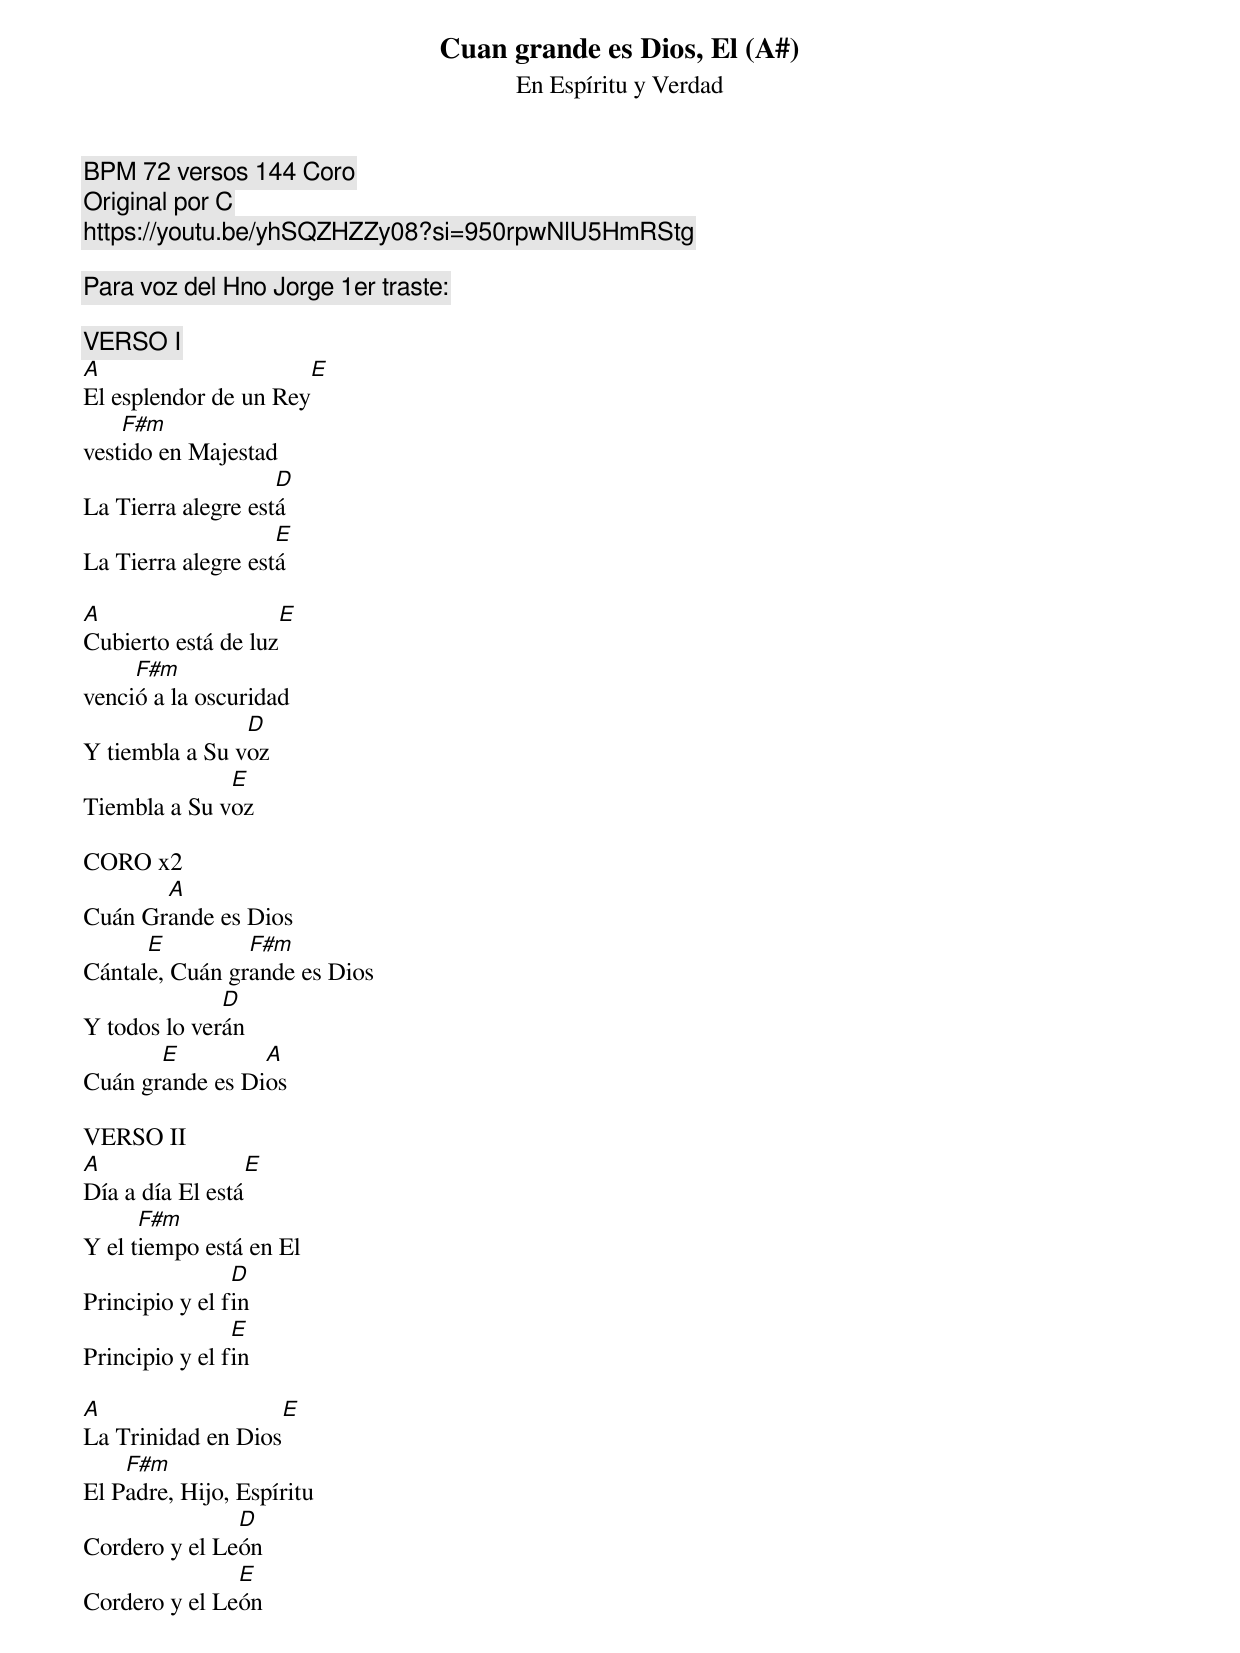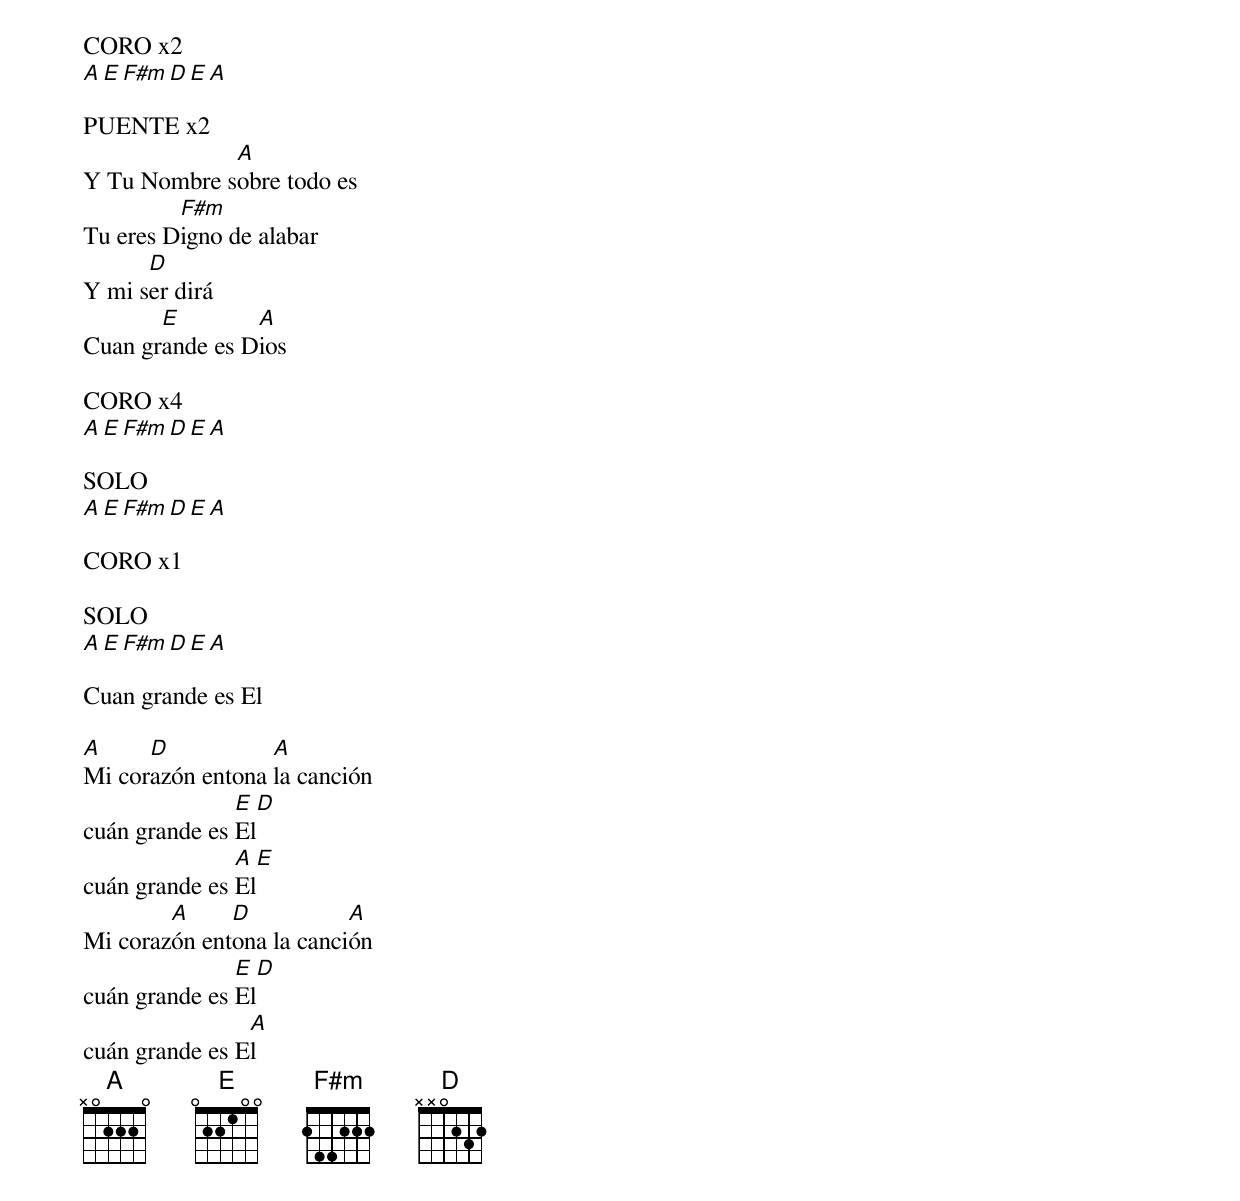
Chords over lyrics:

Cuan grande es Dios, El (A#)
En Espíritu y Verdad
BPM 72 versos 144 Coro
Original por C
https://youtu.be/yhSQZHZZy08?si=950rpwNlU5HmRStg

Para voz del Hno Jorge 1er traste:

VERSO I
A                       E
El esplendor de un Rey
    F#m
vestido en Majestad
                    D
La Tierra alegre está
                    E
La Tierra alegre está

A                     E
Cubierto está de luz
     F#m
venció a la oscuridad
                D
Y tiembla a Su voz
              E
Tiembla a Su voz

CORO x2
       A
Cuán Grande es Dios
      E         F#m
Cántale, Cuán grande es Dios
              D
Y todos lo verán
       E         A
Cuán grande es Dios

VERSO II
A                  E
Día a día El está
      F#m
Y el tiempo está en El
                D
Principio y el fin
                E
Principio y el fin

A                    E
La Trinidad en Dios
    F#m
El Padre, Hijo, Espíritu
               D
Cordero y el León
               E
Cordero y el León

CORO x2
A E F#m D E A

PUENTE x2
             A
Y Tu Nombre sobre todo es
         F#m
Tu eres Digno de alabar
      D
Y mi ser dirá
       E        A
Cuan grande es Dios

CORO x4
A E F#m D E A

SOLO
A E F#m D E A

CORO x1

SOLO
A E F#m D E A

Cuan grande es El

A     D           A
Mi corazón entona la canción
               E  D
cuán grande es El
               A  E
cuán grande es El
        A     D           A
Mi corazón entona la canción
               E  D
cuán grande es El
                A
cuán grande es El
